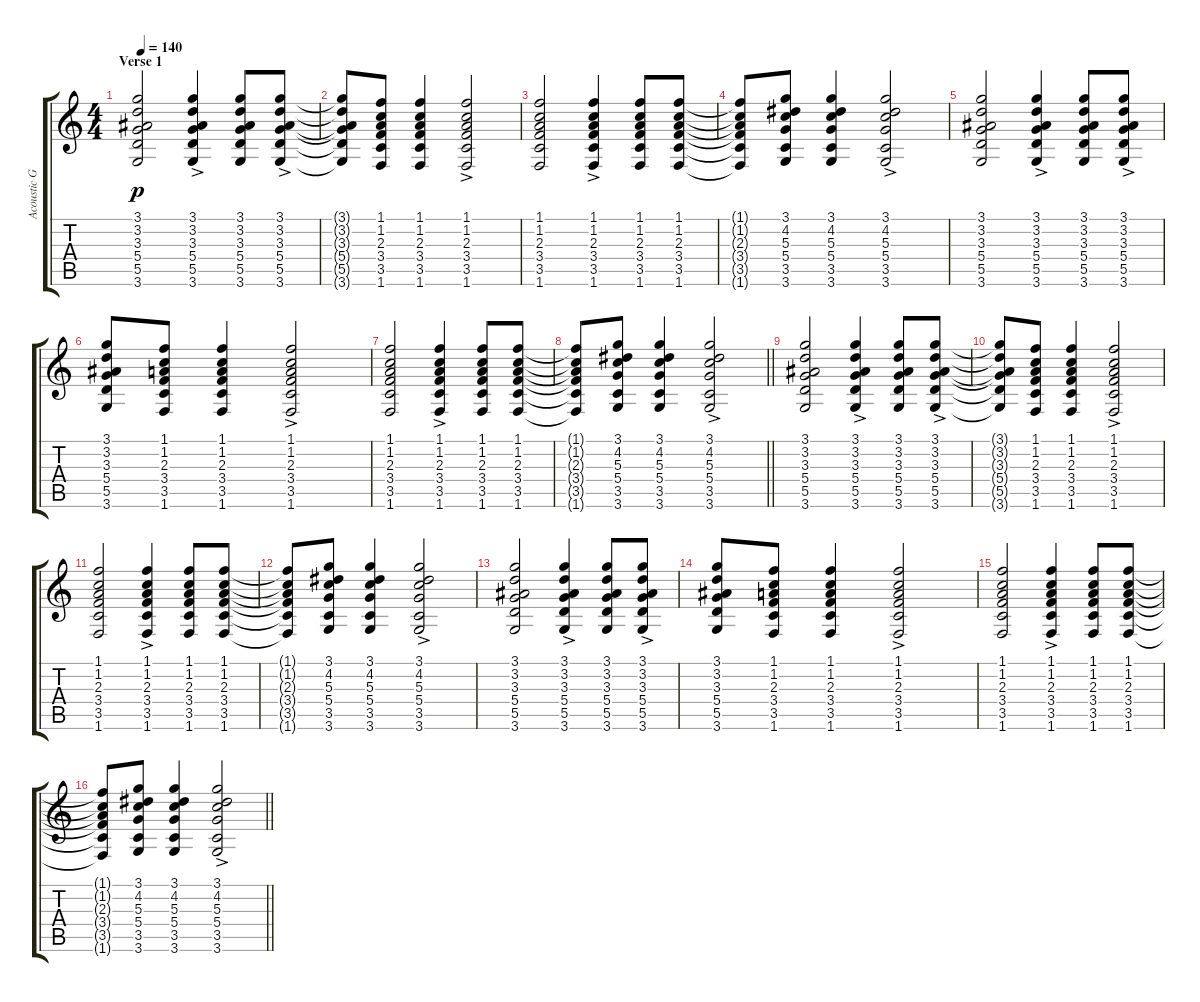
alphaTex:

\track ("Acoustic Guitar" "Acoustic G") {instrument acousticguitarsteel}
\staff {score tabs}
\tuning (E4 B3 G3 D3 A2 E2) {hide}
\ts (4 4)
\section ("" "Verse 1")
\tempo 140
\clef g2
\ks c
(3.1 3.2 3.3 5.4 5.5 3.6).2{dy p} (3.1{ac} 3.2{ac} 3.3{ac} 5.4{ac} 5.5{ac} 3.6{ac}).4 (3.1 3.2 3.3 5.4 5.5 3.6).8 (3.1{ac} 3.2{ac} 3.3{ac} 5.4{ac} 5.5{ac} 3.6{ac}).8 |
(3.1{t} 3.2{t} 3.3{t} 5.4{t} 5.5{t} 3.6{t}).8 (1.1 1.2 2.3 3.4 3.5 1.6).8 (1.1 1.2 2.3 3.4 3.5 1.6).4 (1.1{ac} 1.2{ac} 2.3{ac} 3.4{ac} 3.5{ac} 1.6{ac}).2 |
(1.1 1.2 2.3 3.4 3.5 1.6).2 (1.1{ac} 1.2{ac} 2.3{ac} 3.4{ac} 3.5{ac} 1.6{ac}).4 (1.1 1.2 2.3 3.4 3.5 1.6).8 (1.1 1.2 2.3 3.4 3.5 1.6).8 |
(1.1{t} 1.2{t} 2.3{t} 3.4{t} 3.5{t} 1.6{t}).8 (3.1 4.2 5.3 5.4 3.5 3.6).8 (3.1 4.2 5.3 5.4 3.5 3.6).4 (3.1{ac} 4.2{ac} 5.3{ac} 5.4{ac} 3.5{ac} 3.6{ac}).2 |
(3.1 3.2 3.3 5.4 5.5 3.6).2 (3.1{ac} 3.2{ac} 3.3{ac} 5.4{ac} 5.5{ac} 3.6{ac}).4 (3.1 3.2 3.3 5.4 5.5 3.6).8 (3.1{ac} 3.2{ac} 3.3{ac} 5.4{ac} 5.5{ac} 3.6{ac}).8 |
(3.1 3.2 3.3 5.4 5.5 3.6).8 (1.1 1.2 2.3 3.4 3.5 1.6).8 (1.1 1.2 2.3 3.4 3.5 1.6).4 (1.1{ac} 1.2{ac} 2.3{ac} 3.4{ac} 3.5{ac} 1.6{ac}).2 |
(1.1 1.2 2.3 3.4 3.5 1.6).2 (1.1{ac} 1.2{ac} 2.3{ac} 3.4{ac} 3.5{ac} 1.6{ac}).4 (1.1 1.2 2.3 3.4 3.5 1.6).8 (1.1 1.2 2.3 3.4 3.5 1.6).8 |
\barLineRight lightlight
(1.1{t} 1.2{t} 2.3{t} 3.4{t} 3.5{t} 1.6{t}).8 (3.1 4.2 5.3 5.4 3.5 3.6).8 (3.1 4.2 5.3 5.4 3.5 3.6).4 (3.1{ac} 4.2{ac} 5.3{ac} 5.4{ac} 3.5{ac} 3.6{ac}).2 |
(3.1 3.2 3.3 5.4 5.5 3.6).2 (3.1{ac} 3.2{ac} 3.3{ac} 5.4{ac} 5.5{ac} 3.6{ac}).4 (3.1 3.2 3.3 5.4 5.5 3.6).8 (3.1{ac} 3.2{ac} 3.3{ac} 5.4{ac} 5.5{ac} 3.6{ac}).8 |
(3.1{t} 3.2{t} 3.3{t} 5.4{t} 5.5{t} 3.6{t}).8 (1.1 1.2 2.3 3.4 3.5 1.6).8 (1.1 1.2 2.3 3.4 3.5 1.6).4 (1.1{ac} 1.2{ac} 2.3{ac} 3.4{ac} 3.5{ac} 1.6{ac}).2 |
(1.1 1.2 2.3 3.4 3.5 1.6).2 (1.1{ac} 1.2{ac} 2.3{ac} 3.4{ac} 3.5{ac} 1.6{ac}).4 (1.1 1.2 2.3 3.4 3.5 1.6).8 (1.1 1.2 2.3 3.4 3.5 1.6).8 |
(1.1{t} 1.2{t} 2.3{t} 3.4{t} 3.5{t} 1.6{t}).8 (3.1 4.2 5.3 5.4 3.5 3.6).8 (3.1 4.2 5.3 5.4 3.5 3.6).4 (3.1{ac} 4.2{ac} 5.3{ac} 5.4{ac} 3.5{ac} 3.6{ac}).2 |
(3.1 3.2 3.3 5.4 5.5 3.6).2 (3.1{ac} 3.2{ac} 3.3{ac} 5.4{ac} 5.5{ac} 3.6{ac}).4 (3.1 3.2 3.3 5.4 5.5 3.6).8 (3.1{ac} 3.2{ac} 3.3{ac} 5.4{ac} 5.5{ac} 3.6{ac}).8 |
(3.1 3.2 3.3 5.4 5.5 3.6).8 (1.1 1.2 2.3 3.4 3.5 1.6).8 (1.1 1.2 2.3 3.4 3.5 1.6).4 (1.1{ac} 1.2{ac} 2.3{ac} 3.4{ac} 3.5{ac} 1.6{ac}).2 |
(1.1 1.2 2.3 3.4 3.5 1.6).2 (1.1{ac} 1.2{ac} 2.3{ac} 3.4{ac} 3.5{ac} 1.6{ac}).4 (1.1 1.2 2.3 3.4 3.5 1.6).8 (1.1 1.2 2.3 3.4 3.5 1.6).8 |
\barLineRight lightlight
(1.1{t} 1.2{t} 2.3{t} 3.4{t} 3.5{t} 1.6{t}).8 (3.1 4.2 5.3 5.4 3.5 3.6).8 (3.1 4.2 5.3 5.4 3.5 3.6).4 (3.1{ac} 4.2{ac} 5.3{ac} 5.4{ac} 3.5{ac} 3.6{ac}).2
